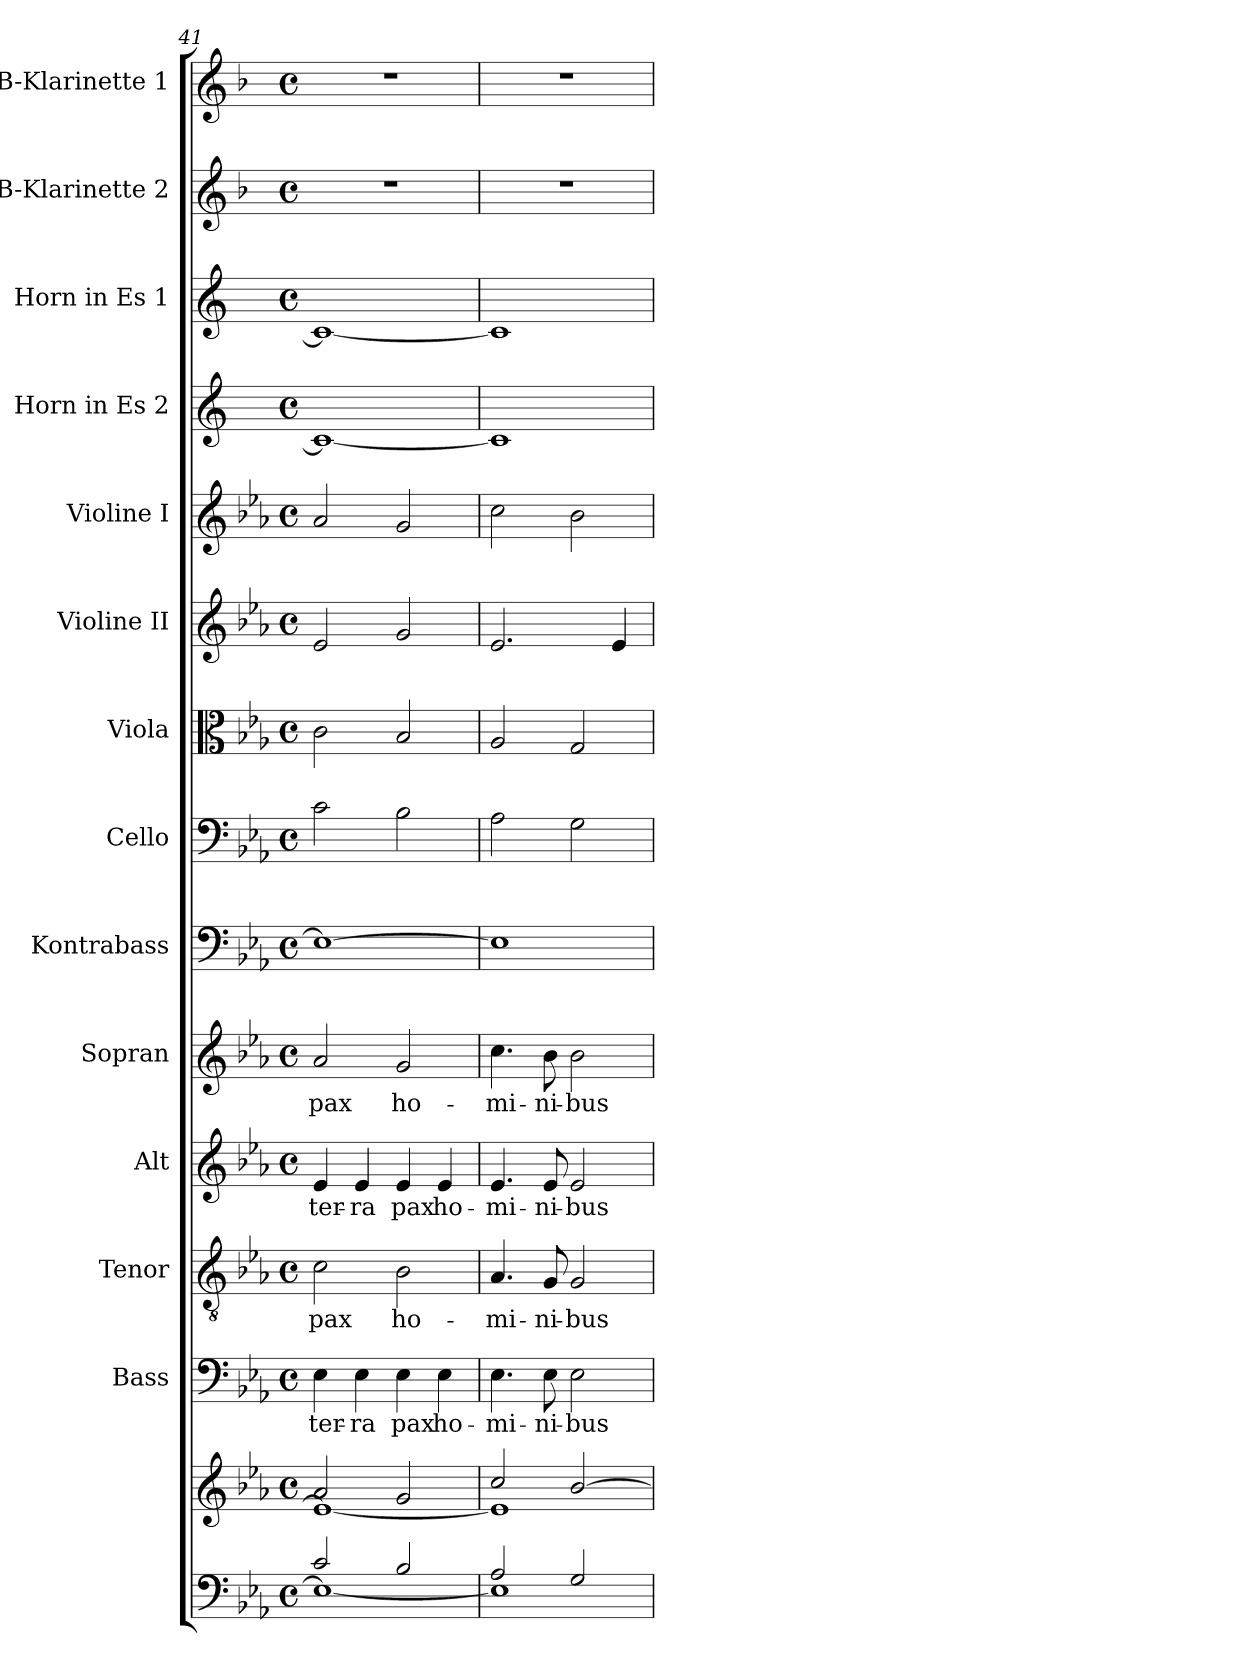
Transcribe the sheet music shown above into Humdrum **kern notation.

**kern	**kern	**kern	**text	**kern	**text	**kern	**text	**kern	**text	**kern	**kern	**kern	**kern	**kern	**kern	**kern	**kern	**kern
*part14	*part14	*part13	*part13	*part12	*part12	*part11	*part11	*part10	*part10	*part9	*part8	*part7	*part6	*part5	*part4	*part3	*part2	*part1
*staff15	*staff14	*staff13	*staff13	*staff12	*staff12	*staff11	*staff11	*staff10	*staff10	*staff9	*staff8	*staff7	*staff6	*staff5	*staff4	*staff3	*staff2	*staff1
*	*	*I"Bass	*	*I"Tenor	*	*I"Alt	*	*I"Sopran	*	*I"Kontrabass	*I"Cello	*I"Viola	*I"Violine II	*I"Violine I	*I"Horn in Es 2	*I"Horn in Es 1	*I"B-Klarinette 2	*I"B-Klarinette 1
*	*	*I'B.	*	*I'T.	*	*I'A.	*	*I'S.	*	*I'Kb.	*	*I'Vla.	*I'Vl. II	*I'Vl. I	*I'Hrn. 2	*I'Hrn. 1	*I'Kl. 2	*I'Kl. 1
*clefF4	*clefG2	*clefF4	*	*clefGv2	*	*clefG2	*	*clefG2	*	*clefF4	*clefF4	*clefC3	*clefG2	*clefG2	*clefG2	*clefG2	*clefG2	*clefG2
*	*	*	*	*	*	*	*	*	*	*ITrd7c12	*	*	*	*	*ITrd5c9	*ITrd5c9	*ITrd1c2	*ITrd1c2
*k[b-e-a-]	*k[b-e-a-]	*k[b-e-a-]	*	*k[b-e-a-]	*	*k[b-e-a-]	*	*k[b-e-a-]	*	*k[b-e-a-]	*k[b-e-a-]	*k[b-e-a-]	*k[b-e-a-]	*k[b-e-a-]	*k[b-e-a-]	*k[b-e-a-]	*k[b-e-a-]	*k[b-e-a-]
*E-:	*E-:	*E-:	*	*E-:	*	*E-:	*	*E-:	*	*E-:	*E-:	*E-:	*E-:	*E-:	*E-:	*E-:	*E-:	*E-:
*M4/4	*M4/4	*M4/4	*	*M4/4	*	*M4/4	*	*M4/4	*	*M4/4	*M4/4	*M4/4	*M4/4	*M4/4	*M4/4	*M4/4	*M4/4	*M4/4
*met(c)	*met(c)	*met(c)	*	*met(c)	*	*met(c)	*	*met(c)	*	*met(c)	*met(c)	*met(c)	*met(c)	*met(c)	*met(c)	*met(c)	*met(c)	*met(c)
=41	=41	=41	=41	=41	=41	=41	=41	=41	=41	=41	=41	=41	=41	=41	=41	=41	=41	=41
*^	*^	*	*	*	*	*	*	*	*	*	*	*	*	*	*	*	*	*
!	!	!	!	!	!LO:LY:b	!	!LO:LY:b	!	!LO:LY:b	!	!LO:LY:b	!	!	!	!	!	!	!	!	!
2c/	1E-_	2a-/	1e-_	4E-\	ter-	2c\	pax	4e-/	ter-	2a-/	pax	1EE-_	2c\	2c\	2e-/	2a-/	1E-_	1E-_	1r	1r
!	!	!	!	!	!LO:LY:b	!	!	!	!LO:LY:b	!	!	!	!	!	!	!	!	!	!	!
.	.	.	.	4E-\	-ra	.	.	4e-/	-ra	.	.	.	.	.	.	.	.	.	.	.
!	!	!	!	!	!LO:LY:b	!	!LO:LY:b	!	!LO:LY:b	!	!LO:LY:b	!	!	!	!	!	!	!	!	!
2B-/	.	2g/	.	4E-\	pax	2B-\	ho-	4e-/	pax	2g/	ho-	.	2B-\	2B-/	2g/	2g/	.	.	.	.
!	!	!	!	!	!LO:LY:b	!	!	!	!LO:LY:b	!	!	!	!	!	!	!	!	!	!	!
.	.	.	.	4E-\	ho-	.	.	4e-/	ho-	.	.	.	.	.	.	.	.	.	.	.
=42	=42	=42	=42	=42	=42	=42	=42	=42	=42	=42	=42	=42	=42	=42	=42	=42	=42	=42	=42	=42
!	!	!	!	!	!LO:LY:b	!	!LO:LY:b	!	!LO:LY:b	!	!LO:LY:b	!	!	!	!	!	!	!	!	!
2A-/	1E-]	2cc/	1e-]	4.E-\	-mi-	4.A-/	-mi-	4.e-/	-mi-	4.cc\	-mi-	1EE-]	2A-\	2A-/	2.e-/	2cc\	1E-]	1E-]	1r	1r
!	!	!	!	!	!LO:LY:b	!	!LO:LY:b	!	!LO:LY:b	!	!LO:LY:b	!	!	!	!	!	!	!	!	!
.	.	.	.	8E-\	-ni-	8G/	-ni-	8e-/	-ni-	8b-\	-ni-	.	.	.	.	.	.	.	.	.
!	!	!	!	!	!LO:LY:b	!	!LO:LY:b	!	!LO:LY:b	!	!LO:LY:b	!	!	!	!	!	!	!	!	!
2G/	.	[>2b-/	.	2E-\	-bus	2G/	-bus	2e-/	-bus	2b-\	-bus	.	2G\	2G/	.	2b-\	.	.	.	.
.	.	.	.	.	.	.	.	.	.	.	.	.	.	.	4e-/	.	.	.	.	.
*v	*v	*	*	*	*	*	*	*	*	*	*	*	*	*	*	*	*	*	*	*
*	*v	*v	*	*	*	*	*	*	*	*	*	*	*	*	*	*	*	*	*
=	=	=	=	=	=	=	=	=	=	=	=	=	=	=	=	=	=	=
*-	*-	*-	*-	*-	*-	*-	*-	*-	*-	*-	*-	*-	*-	*-	*-	*-	*-	*-
